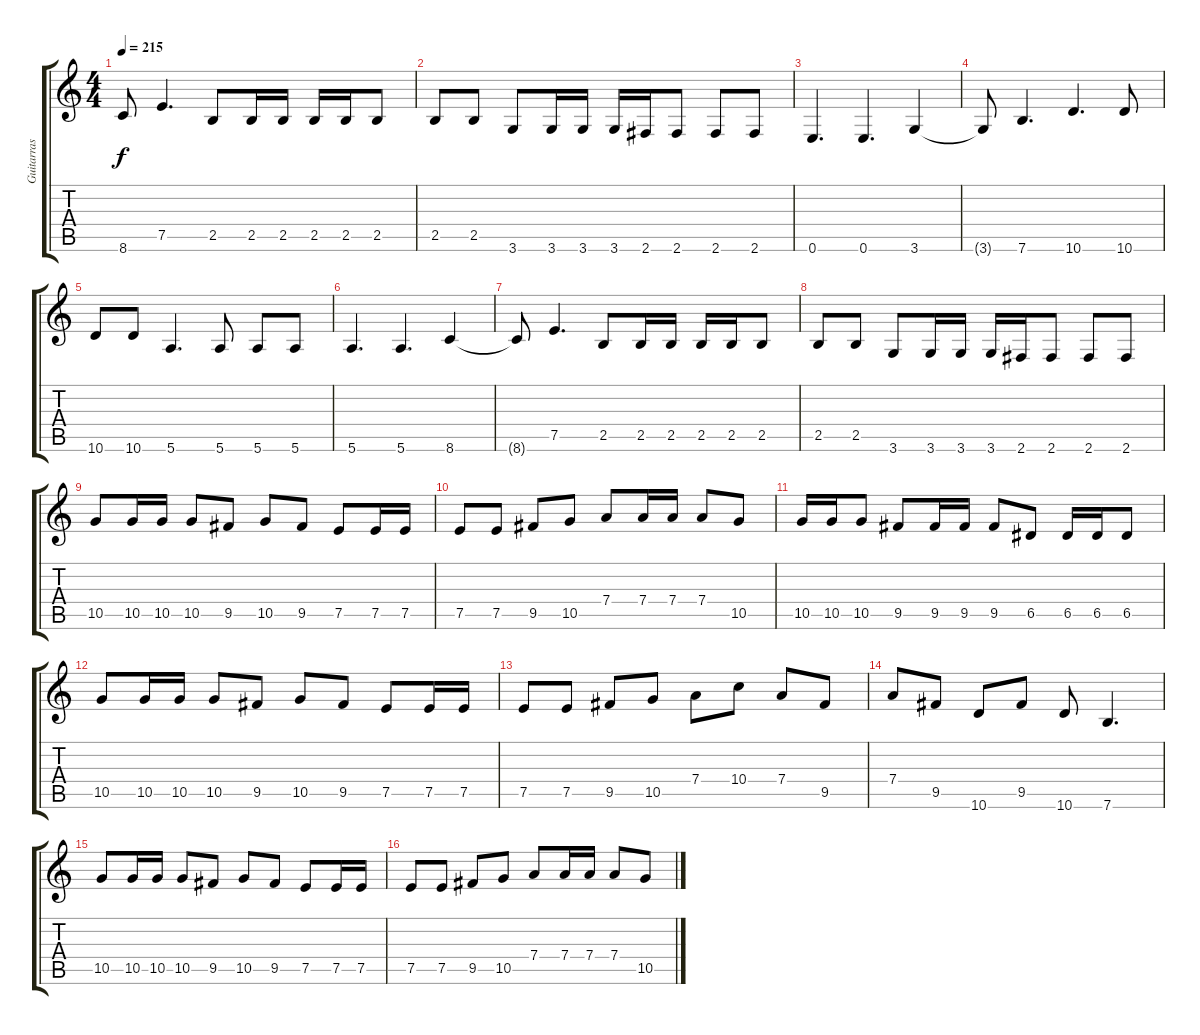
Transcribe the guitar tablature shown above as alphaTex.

\track ("Guitarras" "Guitarras") {instrument distortionguitar}
\staff {score tabs}
\tuning (E4 B3 G3 D3 A2 E2) {hide}
\ts (4 4)
\tempo 215
\clef g2
\ks c
8.6{t}.8{dy f} 7.5.4{d} 2.5.8 2.5.16 2.5.16 2.5.16 2.5.16 2.5.8 |
2.5.8 2.5.8 3.6.8 3.6.16 3.6.16 3.6.16 2.6.16 2.6.8 2.6.8 2.6.8 |
0.6.4{d} 0.6.4{d} 3.6.4 |
3.6{t}.8 7.6.4{d} 10.6.4{d} 10.6.8 |
10.6.8 10.6.8 5.6.4{d} 5.6.8 5.6.8 5.6.8 |
5.6.4{d} 5.6.4{d} 8.6.4 |
8.6{t}.8 7.5.4{d} 2.5.8 2.5.16 2.5.16 2.5.16 2.5.16 2.5.8 |
2.5.8 2.5.8 3.6.8 3.6.16 3.6.16 3.6.16 2.6.16 2.6.8 2.6.8 2.6.8 |
10.5.8 10.5.16 10.5.16 10.5.8 9.5.8 10.5.8 9.5.8 7.5.8 7.5.16 7.5.16 |
7.5.8 7.5.8 9.5.8 10.5.8 7.4.8 7.4.16 7.4.16 7.4.8 10.5.8 |
10.5.16 10.5.16 10.5.8 9.5.8 9.5.16 9.5.16 9.5.8 6.5.8 6.5.16 6.5.16 6.5.8 |
10.5.8 10.5.16 10.5.16 10.5.8 9.5.8 10.5.8 9.5.8 7.5.8 7.5.16 7.5.16 |
7.5.8 7.5.8 9.5.8 10.5.8 7.4.8 10.4.8 7.4.8 9.5.8 |
7.4.8 9.5.8 10.6.8 9.5.8 10.6.8 7.6.4{d} |
10.5.8 10.5.16 10.5.16 10.5.8 9.5.8 10.5.8 9.5.8 7.5.8 7.5.16 7.5.16 |
7.5.8 7.5.8 9.5.8 10.5.8 7.4.8 7.4.16 7.4.16 7.4.8 10.5.8
